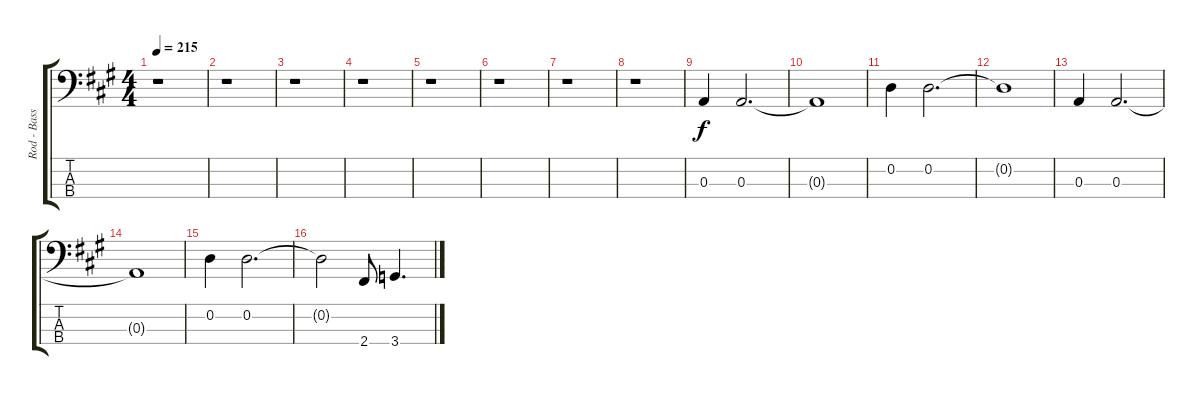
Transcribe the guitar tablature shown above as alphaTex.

\track ("Rod - Bass" "Rod - Bass") {instrument electricbasspick}
\staff {score tabs}
\tuning (G2 D2 A1 E1) {hide}
\ts (4 4)
\tempo 215
\clef f4
\ks a
r.1{dy f instrument electricbasspick} |
r.1 |
r.1 |
r.1 |
r.1 |
r.1 |
r.1 |
r.1 |
0.3.4 0.3.2{d} |
0.3{t}.1 |
0.2.4 0.2.2{d} |
0.2{t}.1 |
0.3.4 0.3.2{d} |
0.3{t}.1 |
0.2.4 0.2.2{d} |
0.2{t}.2 2.4.8 3.4.4{d}
